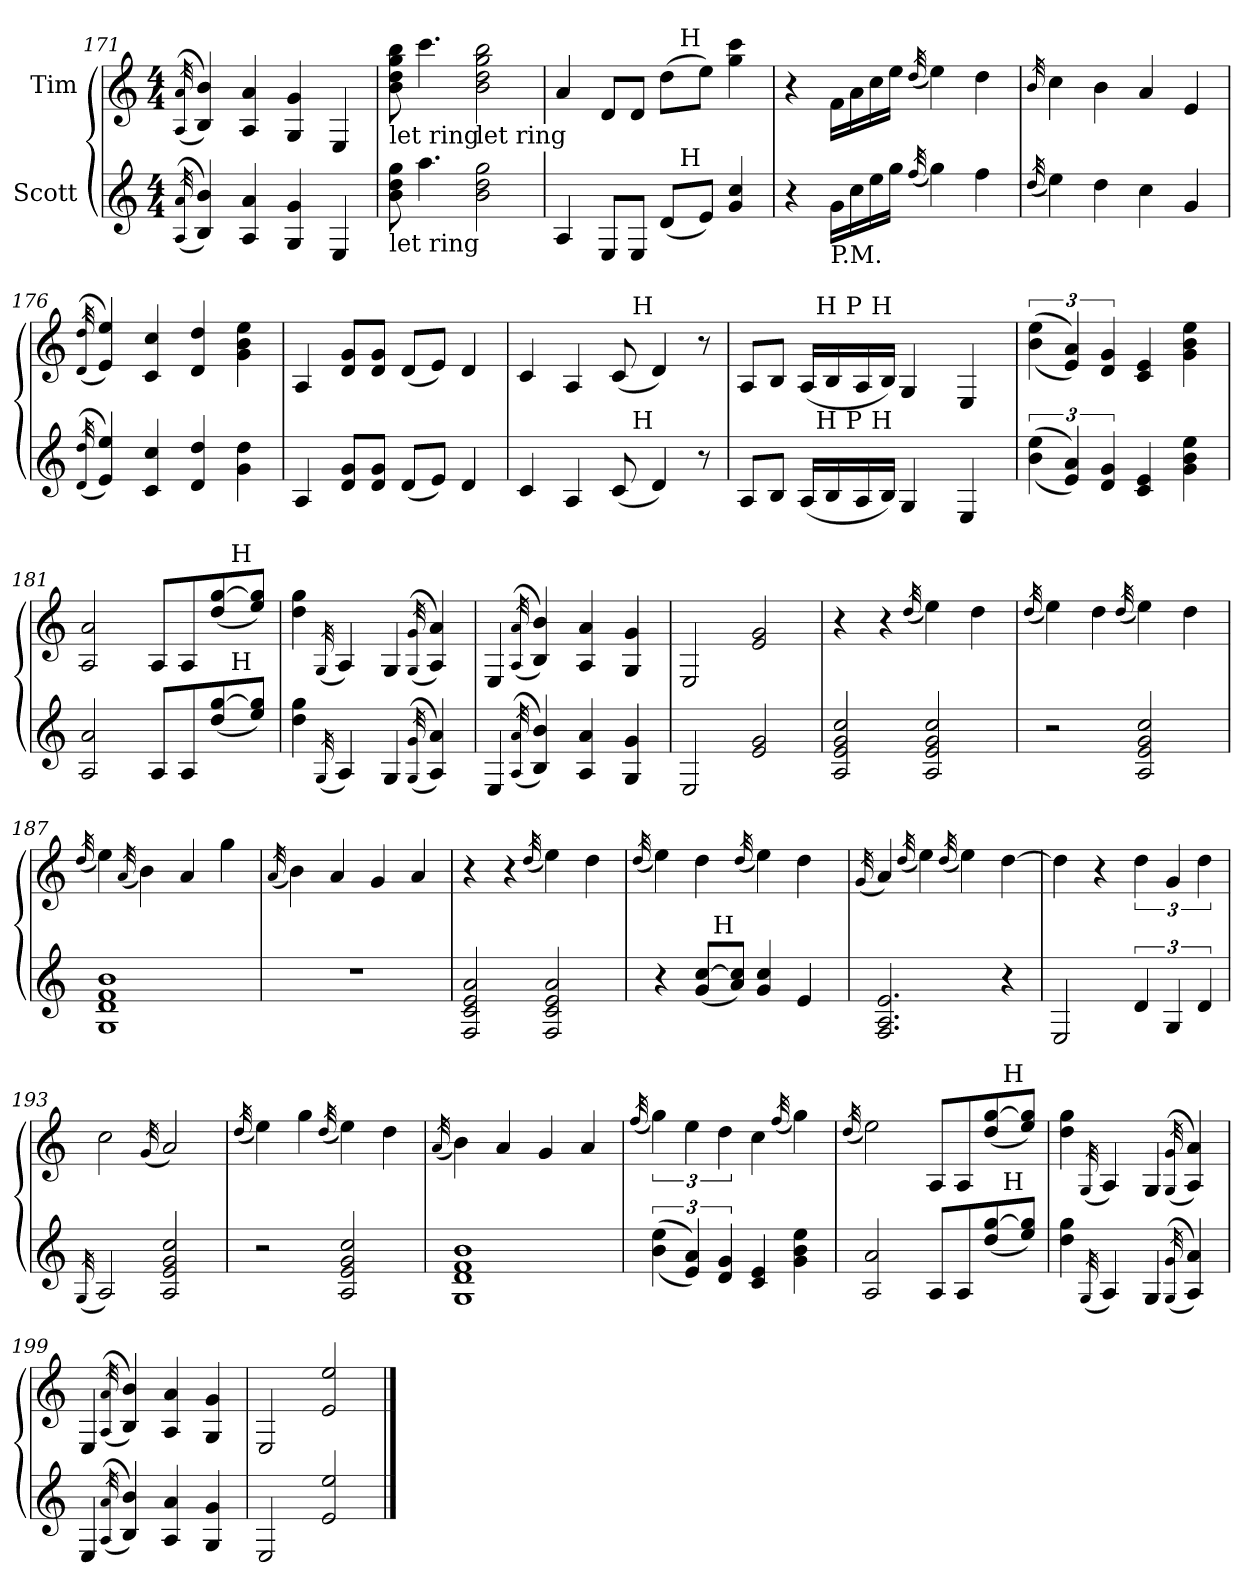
**kern	**kern
*part2	*part1
*staff2	*staff1
*I"Scott	*I"Tim
!!LO:PB:g=z
*clefG2	*clefG2
*ITrd7c12	*ITrd7c12
*k[]	*k[]
*C:	*C:
*M4/4	*M4/4
=171	=171
((32qAA/ 32qA/	((32qAA/ 32qA/
4BB/ 4B/))	4BB/ 4B/))
4AA/ 4A/	4AA/ 4A/
4GG/ 4G/	4GG/ 4G/
4EE/	4EE/
=172	=172
!	!LO:TX:b:t=let ring
!LO:TX:b:t=let ring	!
8B\ 8d\ 8g\	8B\ 8d\ 8g\ 8b\
4.a\	4.cc\
!	!LO:TX:b:t=let ring
2B\ 2d\ 2g\	2B\ 2d\ 2g\ 2b\
=173	=173
*^	*^
4AA/	2ryy	4A/	2ryy
8EE/L	.	8D/L	.
8EE/J	.	8D/J	.
(8D/L	16ryy	(8d\L	16ryy
!	!	!	!LO:TX:a:t=H
!	!LO:TX:a:t=H	!	!
.	4..ryy	.	4..ryy
8E/J)	.	8e\J)	.
4G/ 4c/	.	4g\ 4cc\	.
*v	*v	*	*
*	*v	*v
=174	=174
4r	4r
!LO:TX:b:t=P.M.	!
16G\LL	16F\LL
16c\	16A\
16e\	16c\
16g\JJ	16e\JJ
(32qf/	(32qd/
4g\)	4e\)
4f\	4d\
=175	=175
(32qd/	32qB/
4e\)	4c\
4d\	4B\
4c\	4A/
4G/	4E/
!!LO:LB:g=z
=176	=176
((32qD/ 32qd/	((32qD/ 32qd/
4E/ 4e/))	4E/ 4e/))
4C/ 4c/	4C/ 4c/
4D/ 4d/	4D/ 4d/
4G\ 4d\	4G\ 4B\ 4e\
=177	=177
4AA/	4AA/
8D/ 8G/L	8D/ 8G/L
8D/ 8G/J	8D/ 8G/J
(8D/L	(8D/L
8E/J)	8E/J)
4D/	4D/
=178	=178
*^	*^
4C/	2ryy	4C/	2ryy
4AA/	.	4AA/	.
(8C/	16ryy	(8C/	16ryy
!	!	!	!LO:TX:a:t=H
!	!LO:TX:a:t=H	!	!
.	4..ryy	.	4..ryy
4D/)	.	4D/)	.
8r	.	8r	.
=179	=179	=179	=179
*^	*^	*^	*^
8AA/L	6..ryy	3ryy	3ryy	8AA/L	6..ryy	3ryy	3ryy
8BB/J	.	.	.	8BB/J	.	.	.
(16AA/LL	.	.	.	(16AA/LL	.	.	.
!	!	!	!	!	!LO:TX:a:t=H	!	!
!	!LO:TX:a:t=H	!	!	!	!	!	!
.	3%2ryy	.	.	.	3%2ryy	.	.
16BB/	.	.	.	16BB/	.	.	.
.	.	48ryy	12ryy	.	.	48ryy	12ryy
!	!	!	!	!	!	!LO:TX:a:t=P	!
!	!	!LO:TX:a:t=P	!	!	!	!	!
.	.	3ryy	.	.	.	3ryy	.
16AA/	.	.	.	16AA/	.	.	.
!	!	!	!	!	!	!	!LO:TX:a:t=H
!	!	!	!LO:TX:a:t=H	!	!	!	!
.	.	.	3..ryy	.	.	.	3..ryy
16BB/JJ)	.	.	.	16BB/JJ)	.	.	.
4GG/	.	.	.	4GG/	.	.	.
.	.	6...ryy	.	.	.	6...ryy	.
4EE/	.	.	.	4EE/	.	.	.
.	24ryy	.	.	.	24ryy	.	.
*v	*v	*v	*v	*	*	*	*
*	*v	*v	*v	*v
!!LO:LB:g=z
=180	=180
((6B\ 6e\	((6B\ 6e\
6E/ 6A/))	6E/ 6A/))
6D/ 6G/	6D/ 6G/
4C/ 4E/	4C/ 4E/
4G\ 4B\ 4e\	4G\ 4B\ 4e\
=181	=181
*^	*^
2AA/ 2A/	2ryy	2AA/ 2A/	2ryy
8AA/L	4ryy	8AA/L	4ryy
8AA/	.	8AA/	.
(8d/ [8g/	16ryy	(8d/ [8g/	16ryy
!	!	!	!LO:TX:a:t=H
!	!LO:TX:a:t=H	!	!
.	8.ryy	.	8.ryy
8e/ 8g/]J)	.	8e/ 8g/]J)	.
*v	*v	*	*
*	*v	*v
=182	=182
4d\ 4g\	4d\ 4g\
(32qGG/	(32qGG/
4AA/)	4AA/)
4GG/	4GG/
((32qGG/ 32qG/	((32qGG/ 32qG/
4AA/ 4A/))	4AA/ 4A/))
=183	=183
4EE/	4EE/
((32qAA/ 32qA/	((32qAA/ 32qA/
4BB/ 4B/))	4BB/ 4B/))
4AA/ 4A/	4AA/ 4A/
4GG/ 4G/	4GG/ 4G/
=184	=184
2EE/	2EE/
2E/ 2G/	2E/ 2G/
=185	=185
2AA/ 2E/ 2G/ 2c/	4r
.	4r
.	(32qd/
2AA/ 2E/ 2G/ 2c/	4e\)
.	4d\
!!LO:LB:g=z
=186	=186
.	(32qd/
2r	4e\)
.	4d\
.	(32qd/
2AA/ 2E/ 2G/ 2c/	4e\)
.	4d\
=187	=187
.	(32qd/
1GG 1D 1F 1B	4e\)
.	(32qA/
.	4B\)
.	4A/
.	4g\
=188	=188
.	(32qA/
1r	4B\)
.	4A/
.	4G/
.	4A/
=189	=189
2FF/ 2C/ 2E/ 2A/	4r
.	4r
.	(32qd/
2FF/ 2C/ 2E/ 2A/	4e\)
.	4d\
=190	=190
.	(32qd/
*^	*
4r	4ryy	4e\)
(8G/ [8c/L	16ryy	4d\
!	!LO:TX:a:t=H	!
.	2ryy	.
8A/ 8c/]J)	.	.
.	.	(32qd/
4G/ 4c/	.	4e\)
4E/	.	4d\
.	8.ryy	.
*v	*v	*
!!LO:LB:g=z
=191	=191
.	(32qG/
2.FF/ 2.AA/ 2.E/	4A/)
.	(32qd/
.	4e\)
.	(32qd/
.	4e\)
4r	[4d\
=192	=192
2EE/	4d\]
.	4r
6D/	6d\
6GG/	6G/
6D/	6d\
=193	=193
(32qGG/	.
2AA/)	2c\
.	(32qG/
2AA/ 2E/ 2G/ 2c/	2A/)
=194	=194
.	(32qd/
2r	4e\)
.	4g\
.	(32qd/
2AA/ 2E/ 2G/ 2c/	4e\)
.	4d\
=195	=195
.	(32qA/
1GG 1D 1F 1B	4B\)
.	4A/
.	4G/
.	4A/
!!LO:LB:g=z
=196	=196
.	(32qf/
((6B\ 6e\	6g\)
6E/ 6A/))	6e\
6D/ 6G/	6d\
4C/ 4E/	4c\
.	(32qf/
4G\ 4B\ 4e\	4g\)
=197	=197
.	(32qd/
*^	*^
2AA/ 2A/	2ryy	2e\)	2ryy
8AA/L	4ryy	8AA/L	4ryy
8AA/	.	8AA/	.
(8d/ [8g/	16ryy	(8d/ [8g/	16ryy
!	!	!	!LO:TX:a:t=H
!	!LO:TX:a:t=H	!	!
.	8.ryy	.	8.ryy
8e/ 8g/]J)	.	8e/ 8g/]J)	.
*v	*v	*	*
*	*v	*v
=198	=198
4d\ 4g\	4d\ 4g\
(32qGG/	(32qGG/
4AA/)	4AA/)
4GG/	4GG/
((32qGG/ 32qG/	((32qGG/ 32qG/
4AA/ 4A/))	4AA/ 4A/))
=199	=199
4EE/	4EE/
((32qAA/ 32qA/	((32qAA/ 32qA/
4BB/ 4B/))	4BB/ 4B/))
4AA/ 4A/	4AA/ 4A/
4GG/ 4G/	4GG/ 4G/
=200	=200
2EE/	2EE/
2E/ 2e/	2E/ 2e/
==	==
*-	*-
